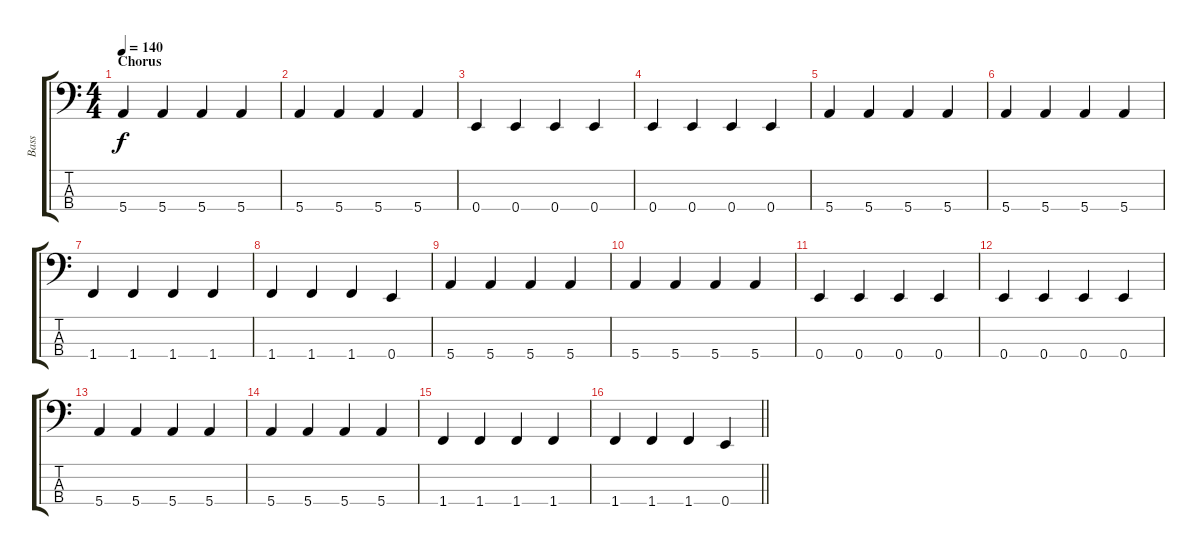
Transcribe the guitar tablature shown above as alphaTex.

\track ("Bass" "Bass") {instrument electricbassfinger}
\staff {score tabs}
\tuning (G2 D2 A1 E1) {hide}
\ts (4 4)
\section ("" "Chorus")
\tempo 140
\clef f4
\ks c
5.4.4{dy f} 5.4.4 5.4.4 5.4.4 |
5.4.4 5.4.4 5.4.4 5.4.4 |
0.4.4 0.4.4 0.4.4 0.4.4 |
0.4.4 0.4.4 0.4.4 0.4.4 |
5.4.4 5.4.4 5.4.4 5.4.4 |
5.4.4 5.4.4 5.4.4 5.4.4 |
1.4.4 1.4.4 1.4.4 1.4.4 |
1.4.4 1.4.4 1.4.4 0.4.4 |
5.4.4 5.4.4 5.4.4 5.4.4 |
5.4.4 5.4.4 5.4.4 5.4.4 |
0.4.4 0.4.4 0.4.4 0.4.4 |
0.4.4 0.4.4 0.4.4 0.4.4 |
5.4.4 5.4.4 5.4.4 5.4.4 |
5.4.4 5.4.4 5.4.4 5.4.4 |
1.4.4 1.4.4 1.4.4 1.4.4 |
\barLineRight lightlight
1.4.4 1.4.4 1.4.4 0.4.4
